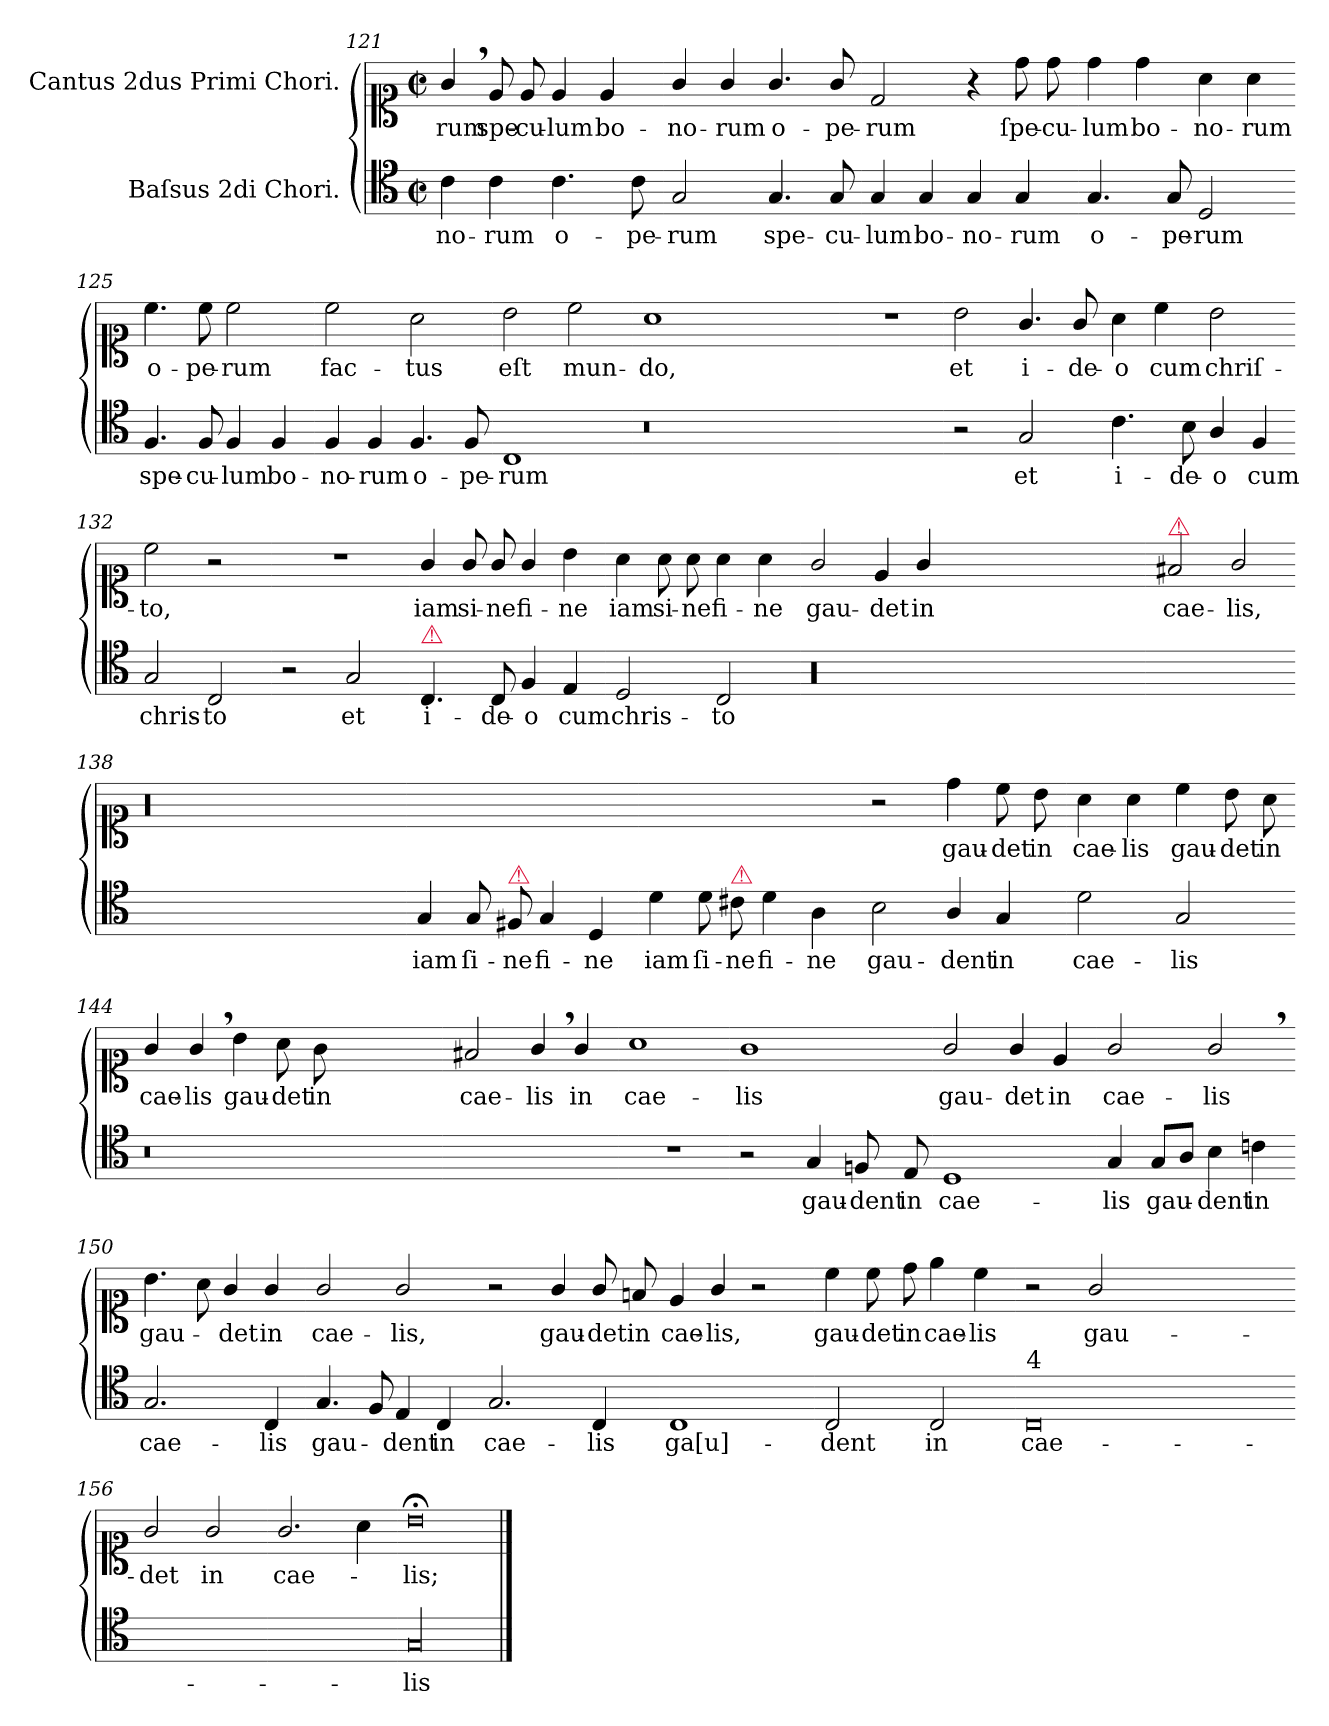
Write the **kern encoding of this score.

**kern	**text	**kern	**text
*part2	*part2	*part1	*part1
*staff2	*staff2	*staff1	*staff1
*I"Baſsus 2di Chori.	*	*I"Cantus 2dus Primi Chori.	*
*clefC4	*	*clefC1	*
*k[]	*	*k[]	*
*C:	*	*C:	*
*M2/2	*	*M2/2	*
*met(c|)	*	*met(c|)	*
=121	=121	=121	=121
4c\	-no-	4g,/	-rum
!	!	!	!LO:LY:i
4c\	-rum	8e/	spe-
!	!	!	!LO:LY:i
.	.	8e/	-cu-
!	!	!	!LO:LY:i
4.c\	o-	4e/	-lum
!	!	!	!LO:LY:i
.	.	4e/	bo-
8c\	-pe-	.	.
=122-	=122-	=122-	=122-
!	!	!	!LO:LY:i
2G/	-rum	4g/	-no-
!	!	!	!LO:LY:i
.	.	4g/	-rum
!	!	!	!LO:LY:i
4.G/	spe-	4.g/	o-
!	!	!	!LO:LY:i
8G/	-cu-	8g/	-pe-
=123-	=123-	=123-	=123-
!	!	!	!LO:LY:i
4G/	-lum	2d/	-rum
4G/	bo-	.	.
4G/	-no-	4r	.
4G/	-rum	8dd\	ſpe-
.	.	8dd\	-cu-
=124-	=124-	=124-	=124-
4.G/	o-	4dd\	-lum
.	.	4dd\	bo-
8G/	-pe-	.	.
2D/	-rum	4a\	-no-
.	.	4a\	-rum
=125-	=125-	=125-	=125-
4.F/	spe-	4.cc\	o-
8F/	-cu-	8cc\	-pe-
4F/	-lum	2cc\	-rum
4F/	bo-	.	.
=126-	=126-	=126-	=126-
4F/	-no-	2cc\	fac-
4F/	-rum	.	.
4.F/	o-	2a\	-tus
8F/	-pe-	.	.
=127-	=127-	=127-	=127-
1C	-rum	2b\	eſt
.	.	2cc\	mun-
=128-	=128-	=128-	=128-
0r	.	1a	-do,
.	.	1ryy	.
=129-	=129-	=129-	=129-
1ryy	.	1r	.
=130-	=130-	=130-	=130-
2r	.	2b\	et
2G/	et	4.g/	i-
.	.	8g/	-de-
=131-	=131-	=131-	=131-
4.c\	i-	4a\	-o
.	.	4cc\	cum
8B\	-de-	.	.
4A/	-o	2b\	chriſ-
4F/	cum	.	.
=132-	=132-	=132-	=132-
2G/	chris-	2cc\	-to,
2C/	-to	2r	.
=133-	=133-	=133-	=133-
2r	.	1r	.
2G/	et	.	.
=134-	=134-	=134-	=134-
!LO:TX:a:color=crimson:t=⚠	!	!	!
4.C/	i-	4g/	iam
.	.	8g/	si-
8C/	-de-	8g/	-ne
4F/	-o	4g/	fi-
4E/	cum	4b\	-ne
=135-	=135-	=135-	=135-
2D/	chris-	4a\	iam
.	.	8a\	si-
.	.	8a\	-ne
2C/	-to	4a\	fi-
.	.	4a\	-ne
=136-	=136-	=136-	=136-
00r	.	2g/	gau-
.	.	4e/	-det
.	.	4g/	in
.	.	0.ryy	.
=137-	=137-	=137-	=137-
!	!	!LO:TX:a:color=crimson:t=⚠	!
1ryy	.	2f#X/	cae-
.	.	2g/	-lis,
=138-	=138-	=138-	=138-
00ryy	.	00r	.
=140-	=140-	=140-	=140-
4G/	iam	1ryy	.
8G/	ſi-	.	.
!LO:TX:a:color=crimson:t=⚠	!	!	!
8F#X/	-ne	.	.
4G/	fi-	.	.
4D/	-ne	.	.
=141-	=141-	=141-	=141-
4d\	iam	1ryy	.
8d\	ſi-	.	.
!LO:TX:a:color=crimson:t=⚠	!	!	!
8c#X\	-ne	.	.
4d\	fi-	.	.
4A\	-ne	.	.
=142-	=142-	=142-	=142-
2B\	gau-	2r	.
4A/	-dent	4dd\	gau-
4G/	in	8cc\	-det
.	.	8b\	in
=143-	=143-	=143-	=143-
2d\	cae-	4a\	cae-
.	.	4a\	-lis
2G/	-lis	4cc\	gau-
.	.	8b\	-det
.	.	8a\	in
=144-	=144-	=144-	=144-
0r	.	4g/	cae-
.	.	4g,/	-lis
!	!	!	!LO:LY:i
.	.	4b\	gau-
!	!	!	!LO:LY:i
.	.	8a\	-det
!	!	!	!LO:LY:i
.	.	8g\	in
.	.	1ryy	.
=145-	=145-	=145-	=145-
!	!	!	!LO:LY:i
1ryy	.	2f#X/	cae-
!	!	!	!LO:LY:i
.	.	4g,/	-lis
.	.	4g/	in
=146-	=146-	=146-	=146-
1r	.	1a	cae-
=147-	=147-	=147-	=147-
2r	.	1g	-lis
4G/	gau-	.	.
8Fn/	-dent	.	.
8E/	in	.	.
=148-	=148-	=148-	=148-
!	!	!	!LO:LY:i
1D	cae-	2g/	gau-
!	!	!	!LO:LY:i
.	.	4g/	-det
!	!	!	!LO:LY:i
.	.	4e/	in
=149-	=149-	=149-	=149-
!	!	!	!LO:LY:i
4G/	-lis	2g/	cae-
8G/L	gau-	.	.
8A/J	.	.	.
!	!	!	!LO:LY:i
4B\	-dent	2g,/	-lis
4cn\	in	.	.
=150-	=150-	=150-	=150-
2.G/	cae-	4.b\	gau-
.	.	8a\	.
.	.	4g/	-det
4C/	-lis	4g/	in
=151-	=151-	=151-	=151-
4.G/	gau-	2g/	cae-
8F/	.	.	.
4E/	-dent	2g/	-lis,
4C/	in	.	.
=152-	=152-	=152-	=152-
2.G/	cae-	2r	.
!	!	!	!LO:LY:i
.	.	4g/	gau-
!	!	!	!LO:LY:i
4C/	-lis	8g/	-det
!	!	!	!LO:LY:i
.	.	8fn/	in
=153-	=153-	=153-	=153-
!	!	!	!LO:LY:i
1C	ga[u]-	4e/	cae-
!	!	!	!LO:LY:i
.	.	4g/	-lis,
.	.	2r	.
=154-	=154-	=154-	=154-
2C/	-dent	4cc\	gau-
.	.	8cc\	-det
.	.	8dd\	in
2C/	in	4ee\	cae-
.	.	4cc\	-lis
=155-	=155-	=155-	=155-
!LO:TX:a:t=4	!	!	!
!LO:N:vis=0	!	!	!
0.C	cae-	2r	.
.	.	2g/	gau-
.	.	0ryy	.
=156-	=156-	=156-	=156-
1ryy	.	2g/	-det
.	.	2g/	in
=157-	=157-	=157-	=157-
1ryy	.	2.g/	cae-
.	.	4a\	.
=158-	=158-	=158-	=158-
!LO:N:vis=00	!	!LO:N:vis=0	!
1G	-lis	1b;<;	-lis;
==	==	==	==
*-	*-	*-	*-
